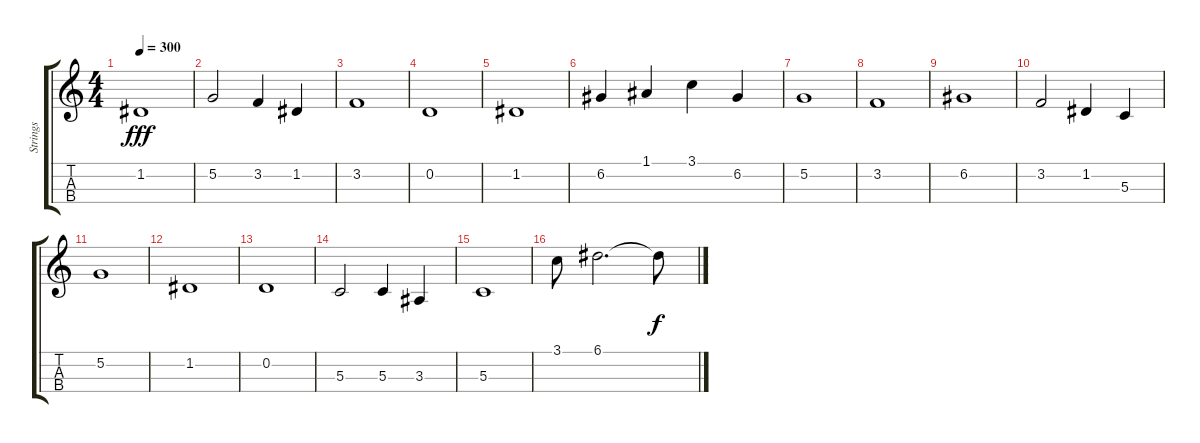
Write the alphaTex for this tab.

\track ("Strings" "Strings") {instrument stringensemble1}
\staff {score tabs}
\tuning (A4 D4 G3 C3) {hide}
\ts (4 4)
\tempo 300
\clef g2
\ks c
1.2.1{dy fff} |
5.2.2 3.2.4 1.2.4 |
3.2.1 |
0.2.1 |
1.2.1 |
6.2.4 1.1.4 3.1.4 6.2.4 |
5.2.1 |
3.2.1 |
6.2.1 |
3.2.2 1.2.4 5.3.4 |
5.2.1 |
1.2.1 |
0.2.1 |
5.3.2 5.3.4 3.3.4 |
5.3.1 |
3.1.8 6.1.2{d} 6.1{t}.8{dy f}
